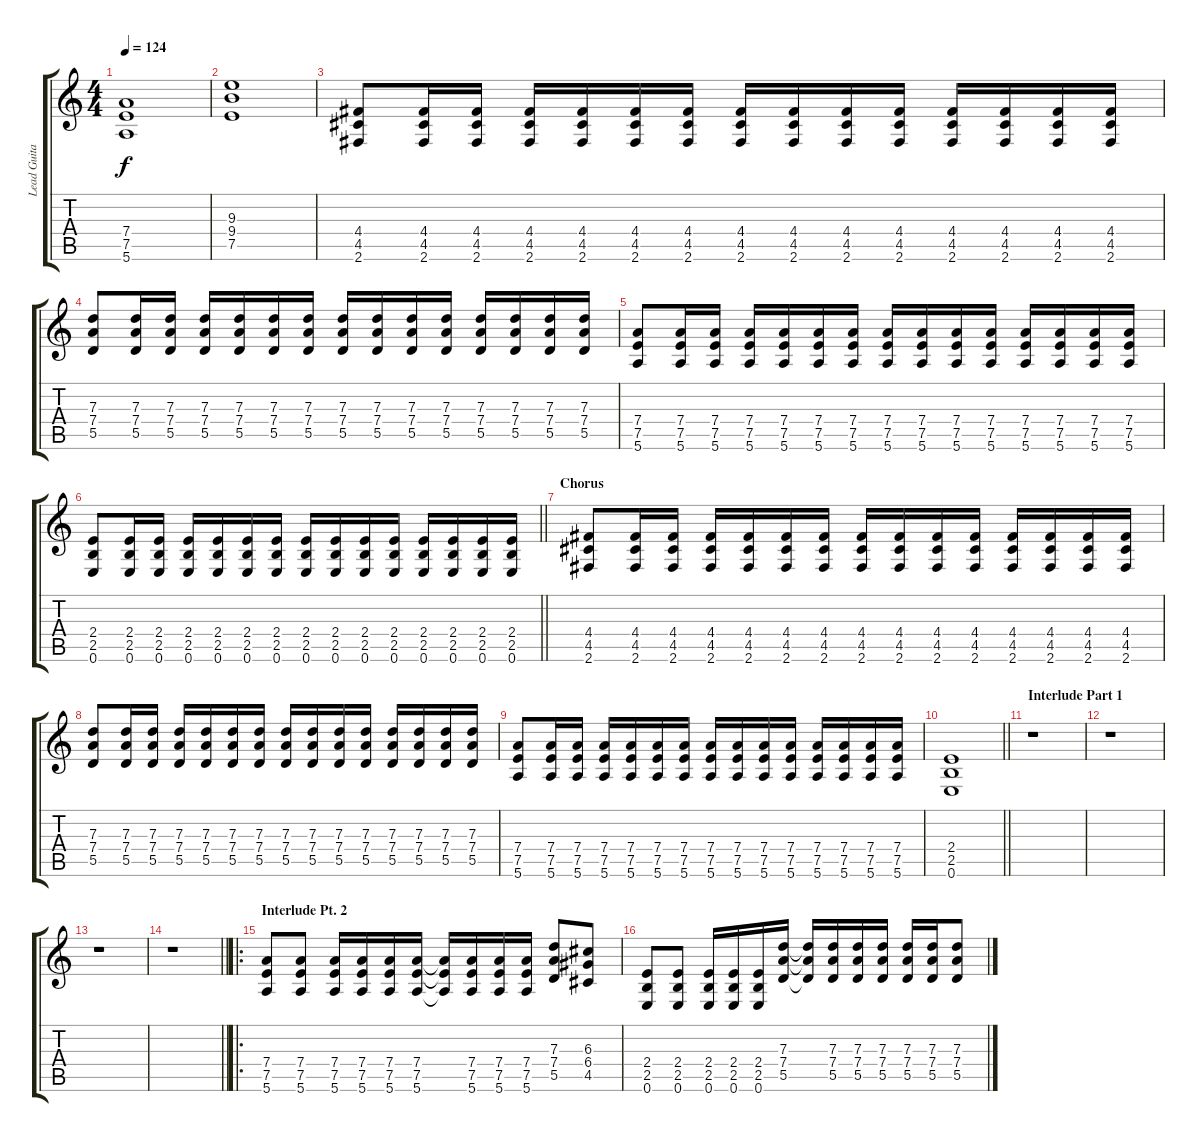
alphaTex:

\track ("Lead Guitar" "Lead Guita") {instrument distortionguitar}
\staff {score tabs}
\tuning (E4 B3 G3 D3 A2 E2) {hide}
\ts (4 4)
\tempo 124
\clef g2
\ks c
(7.4 7.5 5.6).1{dy f} |
(9.3 9.4 7.5).1 |
(4.4 4.5 2.6).8 (4.4 4.5 2.6).16 (4.4 4.5 2.6).16 (4.4 4.5 2.6).16 (4.4 4.5 2.6).16 (4.4 4.5 2.6).16 (4.4 4.5 2.6).16 (4.4 4.5 2.6).16 (4.4 4.5 2.6).16 (4.4 4.5 2.6).16 (4.4 4.5 2.6).16 (4.4 4.5 2.6).16 (4.4 4.5 2.6).16 (4.4 4.5 2.6).16 (4.4 4.5 2.6).16 |
(7.3 7.4 5.5).8 (7.3 7.4 5.5).16 (7.3 7.4 5.5).16 (7.3 7.4 5.5).16 (7.3 7.4 5.5).16 (7.3 7.4 5.5).16 (7.3 7.4 5.5).16 (7.3 7.4 5.5).16 (7.3 7.4 5.5).16 (7.3 7.4 5.5).16 (7.3 7.4 5.5).16 (7.3 7.4 5.5).16 (7.3 7.4 5.5).16 (7.3 7.4 5.5).16 (7.3 7.4 5.5).16 |
(7.4 7.5 5.6).8 (7.4 7.5 5.6).16 (7.4 7.5 5.6).16 (7.4 7.5 5.6).16 (7.4 7.5 5.6).16 (7.4 7.5 5.6).16 (7.4 7.5 5.6).16 (7.4 7.5 5.6).16 (7.4 7.5 5.6).16 (7.4 7.5 5.6).16 (7.4 7.5 5.6).16 (7.4 7.5 5.6).16 (7.4 7.5 5.6).16 (7.4 7.5 5.6).16 (7.4 7.5 5.6).16 |
\barLineRight lightlight
(2.4 2.5 0.6).8 (2.4 2.5 0.6).16 (2.4 2.5 0.6).16 (2.4 2.5 0.6).16 (2.4 2.5 0.6).16 (2.4 2.5 0.6).16 (2.4 2.5 0.6).16 (2.4 2.5 0.6).16 (2.4 2.5 0.6).16 (2.4 2.5 0.6).16 (2.4 2.5 0.6).16 (2.4 2.5 0.6).16 (2.4 2.5 0.6).16 (2.4 2.5 0.6).16 (2.4 2.5 0.6).16 |
\section ("" "Chorus")
(4.4 4.5 2.6).8 (4.4 4.5 2.6).16 (4.4 4.5 2.6).16 (4.4 4.5 2.6).16 (4.4 4.5 2.6).16 (4.4 4.5 2.6).16 (4.4 4.5 2.6).16 (4.4 4.5 2.6).16 (4.4 4.5 2.6).16 (4.4 4.5 2.6).16 (4.4 4.5 2.6).16 (4.4 4.5 2.6).16 (4.4 4.5 2.6).16 (4.4 4.5 2.6).16 (4.4 4.5 2.6).16 |
(7.3 7.4 5.5).8 (7.3 7.4 5.5).16 (7.3 7.4 5.5).16 (7.3 7.4 5.5).16 (7.3 7.4 5.5).16 (7.3 7.4 5.5).16 (7.3 7.4 5.5).16 (7.3 7.4 5.5).16 (7.3 7.4 5.5).16 (7.3 7.4 5.5).16 (7.3 7.4 5.5).16 (7.3 7.4 5.5).16 (7.3 7.4 5.5).16 (7.3 7.4 5.5).16 (7.3 7.4 5.5).16 |
(7.4 7.5 5.6).8 (7.4 7.5 5.6).16 (7.4 7.5 5.6).16 (7.4 7.5 5.6).16 (7.4 7.5 5.6).16 (7.4 7.5 5.6).16 (7.4 7.5 5.6).16 (7.4 7.5 5.6).16 (7.4 7.5 5.6).16 (7.4 7.5 5.6).16 (7.4 7.5 5.6).16 (7.4 7.5 5.6).16 (7.4 7.5 5.6).16 (7.4 7.5 5.6).16 (7.4 7.5 5.6).16 |
\barLineRight lightlight
(2.4 2.5 0.6).1 |
\section ("" "Interlude Part 1")
r.1 |
r.1 |
r.1 |
\barLineRight lightlight
r.1 |
\ro
\section ("" "Interlude Pt. 2")
(7.4 7.5 5.6).8 (7.4 7.5 5.6).8 (7.4 7.5 5.6).16 (7.4 7.5 5.6).16 (7.4 7.5 5.6).16 (7.4 7.5 5.6).16 (7.4{t} 7.5{t} 5.6{t}).16 (7.4 7.5 5.6).16 (7.4 7.5 5.6).16 (7.4 7.5 5.6).16 (7.3 7.4 5.5).8 (6.3 6.4 4.5).8 |
(2.4 2.5 0.6).8 (2.4 2.5 0.6).8 (2.4 2.5 0.6).16 (2.4 2.5 0.6).16 (2.4 2.5 0.6).16 (7.3 7.4 5.5).16 (7.3{t} 7.4{t} 5.5{t}).16 (7.3 7.4 5.5).16 (7.3 7.4 5.5).16 (7.3 7.4 5.5).16 (7.3 7.4 5.5).16 (7.3 7.4 5.5).16 (7.3 7.4 5.5).8
